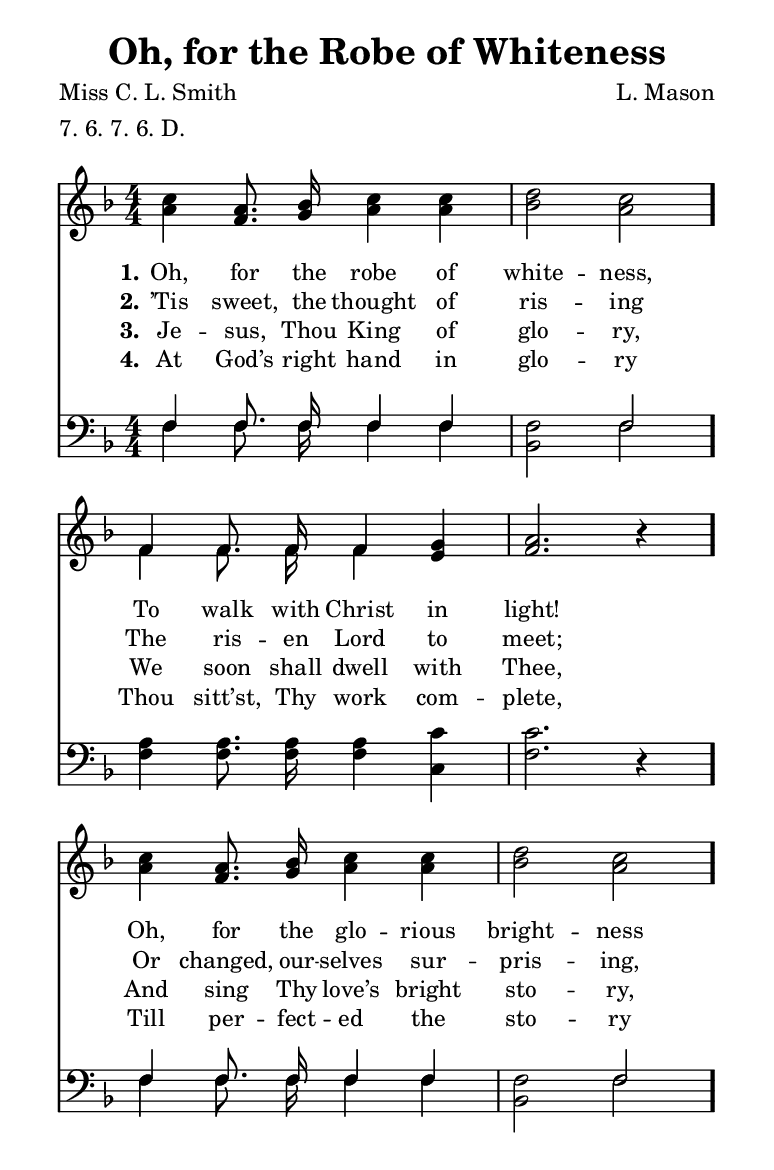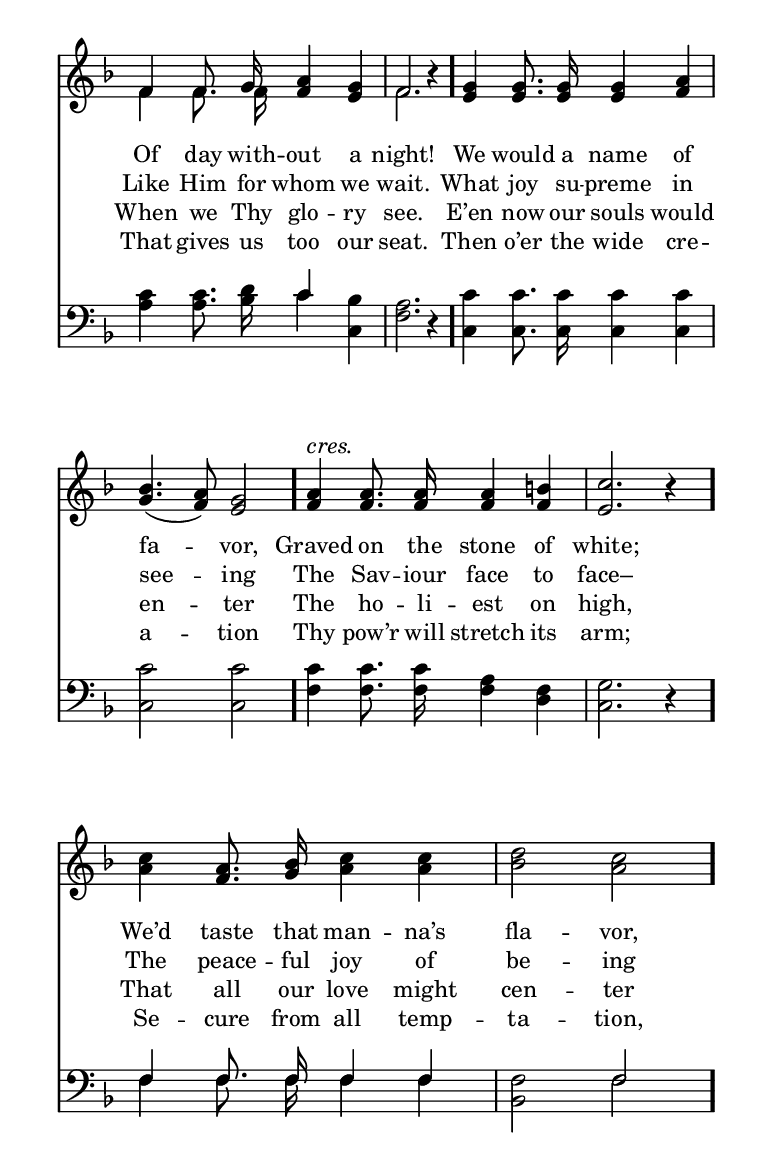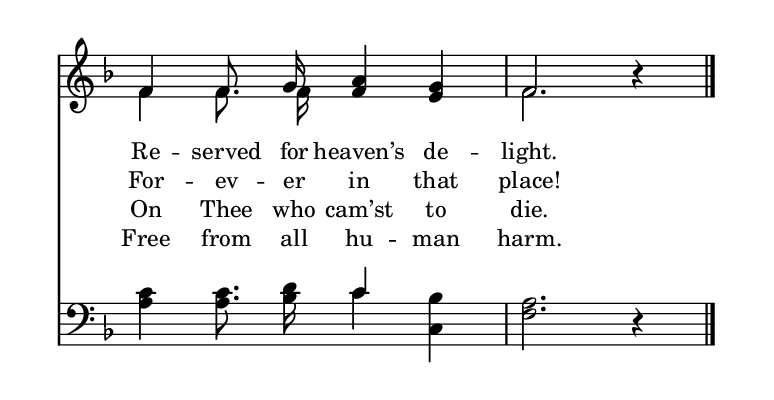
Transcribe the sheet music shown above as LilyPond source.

\include "common/global.ily"
\paper {
  \include "common/paper.ily"
}

\header{
  hymnnumber = "246"
  title = "Oh, for the Robe of Whiteness"
  tunename = "Work"
  meter = "7. 6. 7. 6. D."
  poet = "Miss C. L. Smith"
  composer = "L. Mason"
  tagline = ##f
}

global = {
  \include "common/overrides.ily"
  \override Staff.TimeSignature.style = #'numbered
  \time 4/4
  \override Score.MetronomeMark.transparent = ##t % hide all fermata changes too
  \tempo 4=90
  \key f \major
  \autoBeamOff
}

patternA = { c4 c8. c16 c4 c | c2 c }
patternB = { c4 c8. c16 c4 c | c2. c4 }
patternC = { c4 c8. c16 c4 c | c4.( c8) c2 }

notesSoprano = {
\global
\relative c'' {

  \changePitch \patternA { c a bes c c | d c }
  \changePitch \patternB { f, f f f g | a r }
  \changePitch \patternA { c a bes c c | d c }
  \changePitch \patternB { f, f g a g | f r }

  \changePitch \patternC { g g g g a | bes a g }
  \changePitch \patternB { a^\markup{\italic cres.} a a a b | c r }
  \changePitch \patternA { c a bes c c | d c }
  \changePitch \patternB { f, f g a g | f r }

  \bar "|."

}
}

notesAlto = {
\global
\relative e' {

  \changePitch \patternA { a f g a a | bes a }
  \changePitch \patternB { f f f f e | f r }
  \changePitch \patternA { a f g a a | bes a }
  \changePitch \patternB { f f f f e | f r }

  \changePitch \patternC { e e e e f | g f e }
  \changePitch \patternB { f f f f f | e r }
  \changePitch \patternA { a f g a a | bes a }
  \changePitch \patternB { f f f f e | f r }

}
}

notesTenor = {
\global
\relative a {

  \changePitch \patternA { f f f f f | f f }
  \changePitch \patternB { a a a a c | c r }
  \changePitch \patternA { f, f f f f | f f }
  \changePitch \patternB { c' c d c bes | a r }

  \changePitch \patternA { c c c c c | c c }
  \changePitch \patternB { c c c a f | g r }
  \changePitch \patternA { f f f f f | f f }
  \changePitch \patternB { c' c d c bes | a r }

}
}

notesBass = {
\global
\relative f {

  \changePitch \patternA { f f f f f | bes, f' }
  \changePitch \patternB { f f f f c | f r }
  \changePitch \patternA { f f f f f | bes, f' }
  \changePitch \patternB { a a bes c c, | f r }

  \changePitch \patternA { c c c c c | c c }
  \changePitch \patternB { f f f f d | c r }
  \changePitch \patternA { f f f f f | bes, f' }
  \changePitch \patternB { a a bes c c, | f r }

}
}

wordsA = \lyricmode {
\set stanza = "1."

Oh, for the robe of white -- ness, \bar "."
To walk with Christ in light! \bar "."
Oh, for the glo -- rious bright -- ness \bar "."
Of day with -- out a night! \bar "."
We would a name of fa -- vor, \bar "."
Graved on the stone of white; \bar "."
We’d taste that man -- na’s fla -- vor, \bar "."
Re -- served for heaven’s de -- light. \bar "."

}

wordsB = \lyricmode {
\set stanza = "2."

’Tis sweet, the thought of ris -- ing
The ris -- en Lord to meet;
Or changed, our -- selves sur -- pris -- ing,
Like Him for whom we wait.
What joy su -- preme in see -- ing
The Sav -- iour face to face–
The peace -- ful joy of be -- ing
For -- ev -- er in that place!

}

wordsC = \lyricmode {
\set stanza = "3."

Je -- sus, Thou King of glo -- ry,
We soon shall dwell with Thee,
And sing Thy love’s bright sto -- ry,
When we Thy glo -- ry see.
E’en now our souls would en -- ter
The ho -- li -- est on high,
That all our love might cen -- ter
On Thee who cam’st to die.

}

wordsD = \lyricmode {
\set stanza = "4."

At God’s right hand in glo -- ry
Thou sitt’st, Thy work com -- plete,
Till per -- fect -- ed the sto -- ry
That gives us too our seat.
Then o’er the wide cre -- a -- tion
Thy pow’r will stretch its arm;
Se -- cure from all temp -- ta -- tion,
Free from all hu -- man harm.

}

\score {
  \context ChoirStaff <<
    \context Staff = upper <<
      \set Staff.autoBeaming = ##f
      \set ChoirStaff.systemStartDelimiter = #'SystemStartBar
      \set ChoirStaff.printPartCombineTexts = ##f
      \partcombine #'(2 . 9) \notesSoprano \notesAlto
      \context NullVoice = sopranos { \voiceOne << \notesSoprano >> }
      \context NullVoice = altos { \voiceTwo << \notesAlto >> }
      \context Lyrics = one   \lyricsto sopranos \wordsA
      \context Lyrics = two   \lyricsto sopranos \wordsB
      \context Lyrics = three \lyricsto sopranos \wordsC
      \context Lyrics = four  \lyricsto sopranos \wordsD
    >>
    \context Staff = men <<
      \set Staff.autoBeaming = ##f
      \clef bass
      \set ChoirStaff.printPartCombineTexts = ##f
      \partcombine #'(2 . 9) \notesTenor \notesBass
      \context NullVoice = tenors { \voiceOne << \notesTenor >> }
      \context NullVoice = basses { \voiceTwo << \notesBass >> }
    >>
  >>
  \layout {
    \include "common/layout.ily"
  }
  \midi{
    \include "common/midi.ily"
  }
}

\version "2.19.49"  % necessary for upgrading to future LilyPond versions.

% vi:set et ts=2 sw=2 ai nocindent syntax=lilypond:
